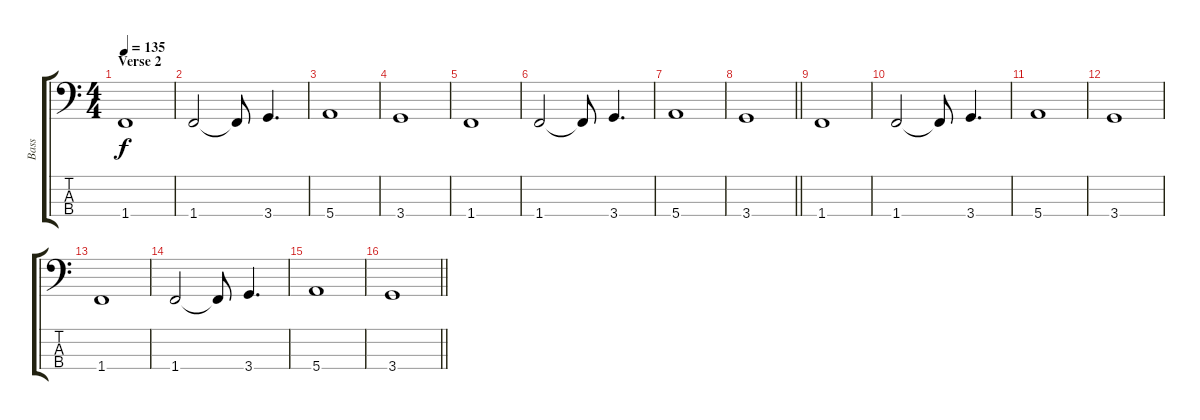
\track ("Bass" "Bass") {instrument fretlessbass}
\staff {score tabs}
\tuning (G2 D2 A1 E1) {hide}
\ts (4 4)
\section ("" "Verse 2")
\tempo 135
\clef f4
\ks c
1.4.1{dy f} |
1.4.2 1.4{t}.8 3.4.4{d} |
5.4.1 |
3.4.1 |
1.4.1 |
1.4.2 1.4{t}.8 3.4.4{d} |
5.4.1 |
\barLineRight lightlight
3.4.1 |
1.4.1 |
1.4.2 1.4{t}.8 3.4.4{d} |
5.4.1 |
3.4.1 |
1.4.1 |
1.4.2 1.4{t}.8 3.4.4{d} |
5.4.1 |
\barLineRight lightlight
3.4.1
